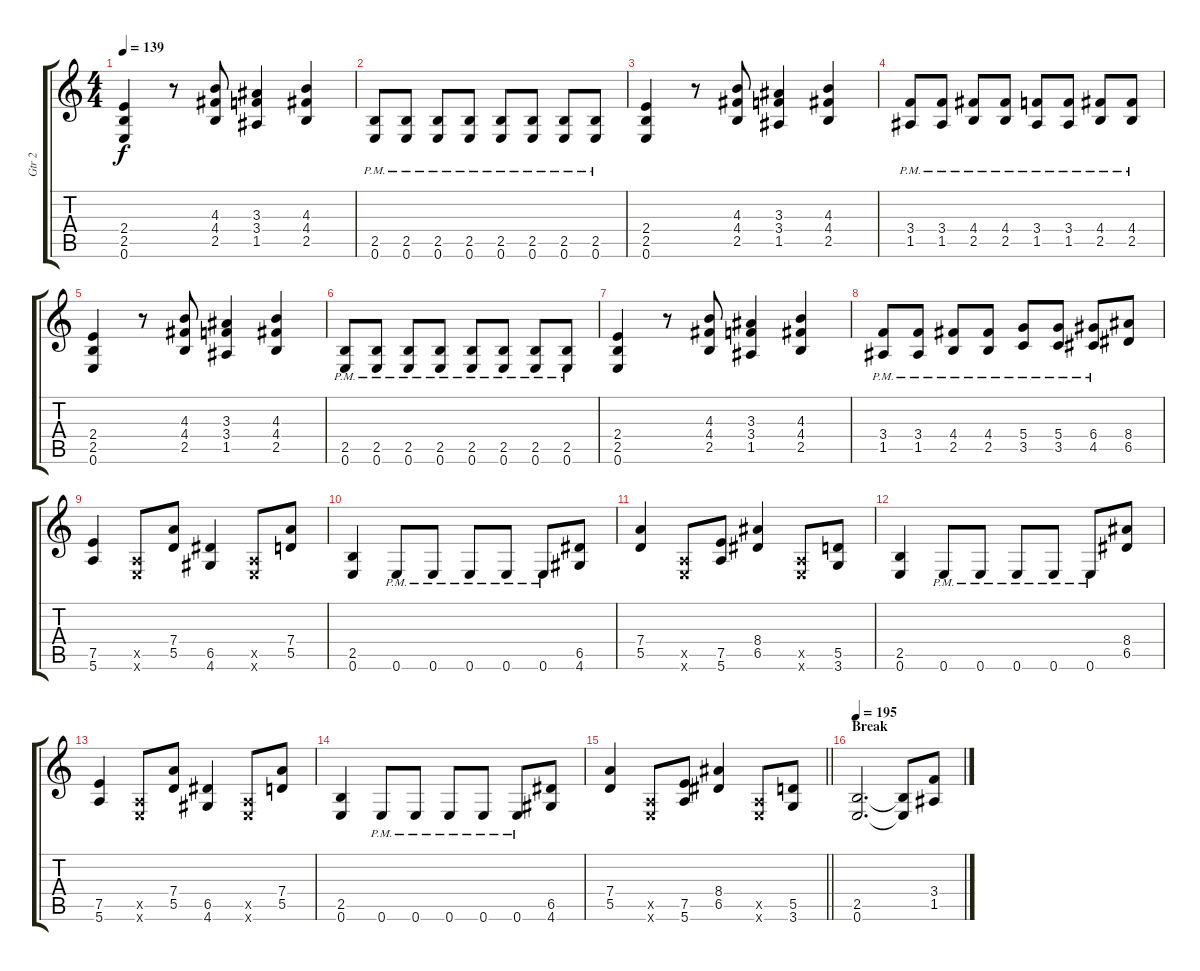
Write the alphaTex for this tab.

\track ("Gtr 2" "Gtr 2") {instrument distortionguitar}
\staff {score tabs}
\tuning (E4 B3 G3 D3 A2 E2) {hide}
\ts (4 4)
\tempo 139
\clef g2
\ks c
(2.4 2.5 0.6).4{dy f} r.8 (4.3 4.4 2.5).8 (3.3 3.4 1.5).4 (4.3 4.4 2.5).4 |
(2.5{pm} 0.6{pm}).8 (2.5{pm} 0.6{pm}).8 (2.5{pm} 0.6{pm}).8 (2.5{pm} 0.6{pm}).8 (2.5{pm} 0.6{pm}).8 (2.5{pm} 0.6{pm}).8 (2.5{pm} 0.6{pm}).8 (2.5{pm} 0.6{pm}).8 |
(2.4 2.5 0.6).4 r.8 (4.3 4.4 2.5).8 (3.3 3.4 1.5).4 (4.3 4.4 2.5).4 |
(3.4{pm} 1.5{pm}).8 (3.4{pm} 1.5{pm}).8 (4.4{pm} 2.5{pm}).8 (4.4{pm} 2.5{pm}).8 (3.4{pm} 1.5{pm}).8 (3.4{pm} 1.5{pm}).8 (4.4{pm} 2.5{pm}).8 (4.4{pm} 2.5{pm}).8 |
(2.4 2.5 0.6).4 r.8 (4.3 4.4 2.5).8 (3.3 3.4 1.5).4 (4.3 4.4 2.5).4 |
(2.5{pm} 0.6{pm}).8 (2.5{pm} 0.6{pm}).8 (2.5{pm} 0.6{pm}).8 (2.5{pm} 0.6{pm}).8 (2.5{pm} 0.6{pm}).8 (2.5{pm} 0.6{pm}).8 (2.5{pm} 0.6{pm}).8 (2.5{pm} 0.6{pm}).8 |
(2.4 2.5 0.6).4 r.8 (4.3 4.4 2.5).8 (3.3 3.4 1.5).4 (4.3 4.4 2.5).4 |
(3.4{pm} 1.5{pm}).8 (3.4{pm} 1.5{pm}).8 (4.4{pm} 2.5{pm}).8 (4.4{pm} 2.5{pm}).8 (5.4{pm} 3.5{pm}).8 (5.4{pm} 3.5{pm}).8 (6.4{pm} 4.5{pm}).8 (8.4 6.5).8 |
(7.5 5.6).4 (0.5{x} 0.6{x}).8 (7.4 5.5).8 (6.5 4.6).4 (0.5{x} 0.6{x}).8 (7.4 5.5).8 |
(2.5 0.6).4 0.6{pm}.8 0.6{pm}.8 0.6{pm}.8 0.6{pm}.8 0.6{pm}.8 (6.5 4.6).8 |
(7.4 5.5).4 (0.5{x} 0.6{x}).8 (7.5 5.6).8 (8.4 6.5).4 (0.5{x} 0.6{x}).8 (5.5 3.6).8 |
(2.5 0.6).4 0.6{pm}.8 0.6{pm}.8 0.6{pm}.8 0.6{pm}.8 0.6{pm}.8 (8.4 6.5).8 |
(7.5 5.6).4 (0.5{x} 0.6{x}).8 (7.4 5.5).8 (6.5 4.6).4 (0.5{x} 0.6{x}).8 (7.4 5.5).8 |
(2.5 0.6).4 0.6{pm}.8 0.6{pm}.8 0.6{pm}.8 0.6{pm}.8 0.6{pm}.8 (6.5 4.6).8 |
\barLineRight lightlight
(7.4 5.5).4 (0.5{x} 0.6{x}).8 (7.5 5.6).8 (8.4 6.5).4 (0.5{x} 0.6{x}).8 (5.5 3.6).8 |
\section ("" "Break")
\tempo 195
(2.5 0.6).2{d} (2.5{t} 0.6{t}).8 (3.4 1.5).8
